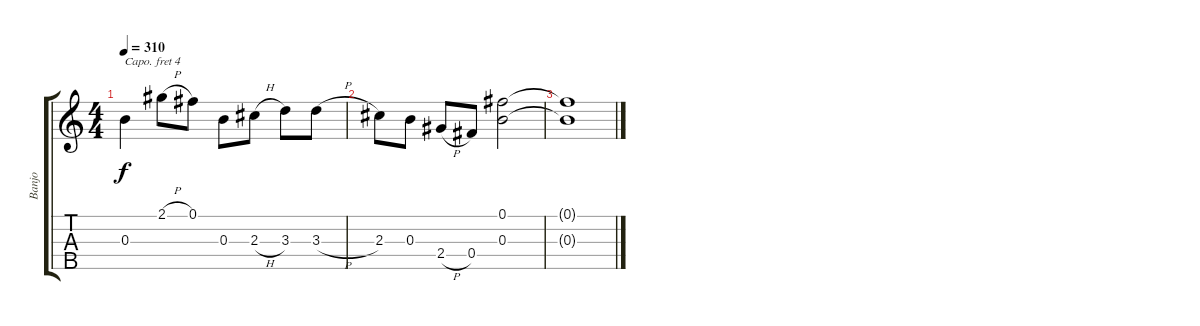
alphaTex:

\track ("Banjo" "Banjo") {instrument banjo}
\staff {score tabs}
\capo 4
\tuning (D4 B3 G3 D3 G4) {hide}
\displaytranspose 12
\ts (4 4)
\tempo 310
\clef g2
\ks c
0.3.4{dy f} 2.1{h}.8 0.1.8 0.3.8 2.3{h}.8 3.3.8 3.3{h}.8 |
2.3.8 0.3.8 2.4{h}.8 0.4.8 (0.1 0.3).2 |
(0.1{t} 0.3{t}).1
